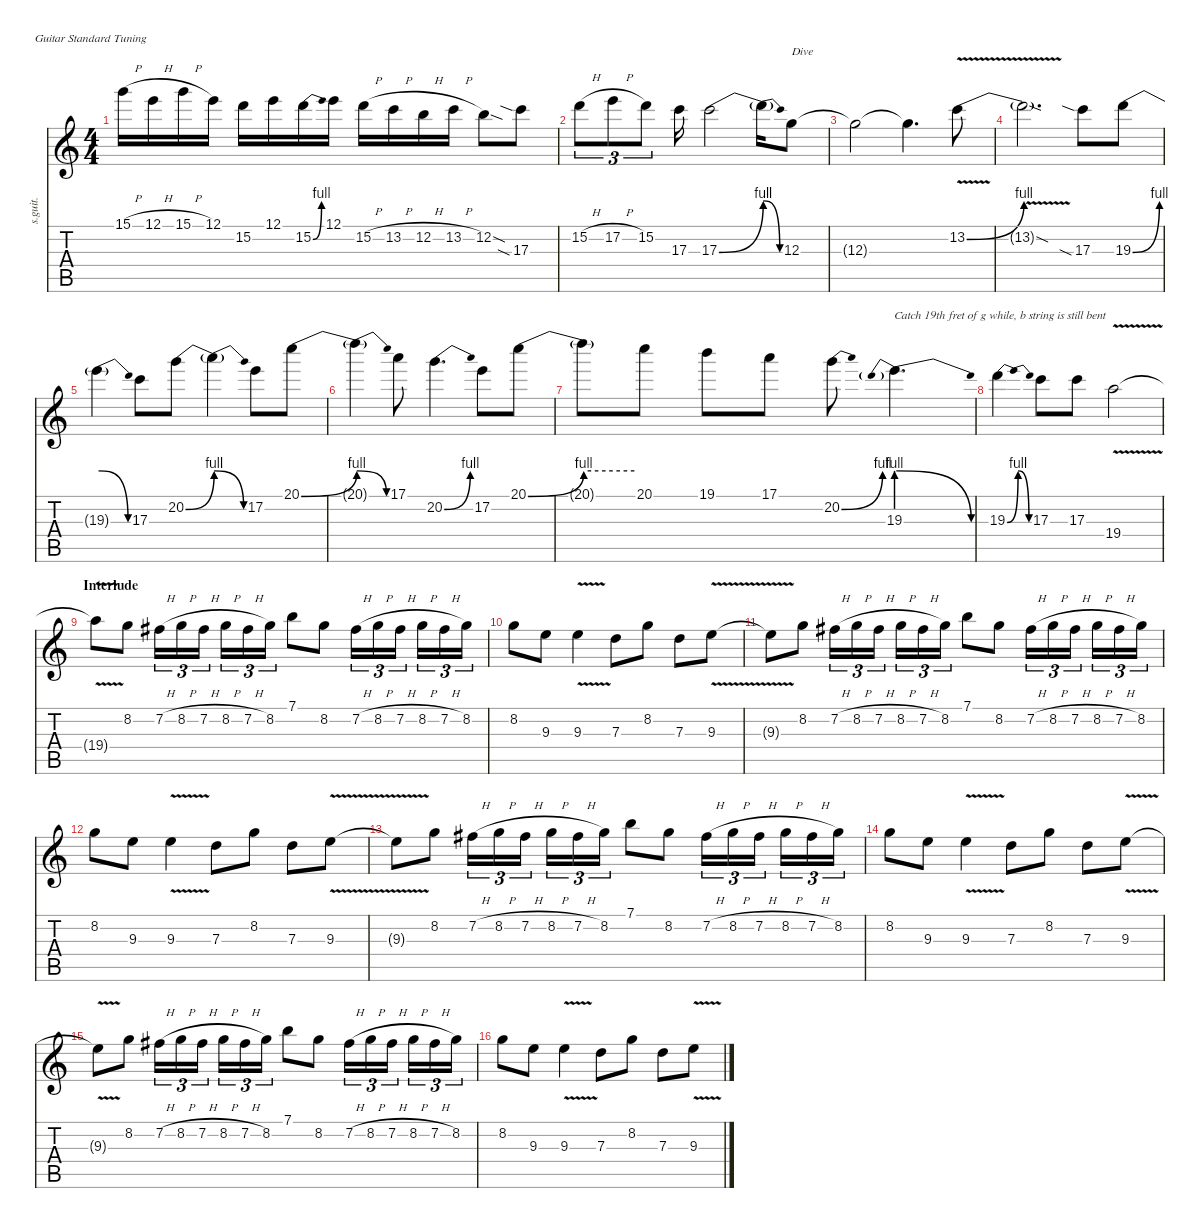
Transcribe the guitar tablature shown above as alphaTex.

\defaultSystemsLayout 4
\hideDynamics
\bracketExtendMode nobrackets
\track ("Dave Murray" "s.guit.") {instrument distortionguitar}
\staff {score tabs}
\tuning (E4 B3 G3 D3 A2 E2)
\ts (4 4)
\tempo (162 hide)
\clef g2
\ks c
15.1{h}.16{dy f} 12.1{h}.16 15.1{h}.16 12.1.16 15.2.16 12.1.16 15.2{be (bend 0 0 60 4)}.16 12.1.16 15.2{h}.16 13.2{h}.16 12.2{h}.16 13.2{h}.16 12.2{sod}.8 17.3{sia}.8 |
15.2{h}.8{tu (3 2)} 17.2{h}.8{tu (3 2)} 15.2.8{tu (3 2)} 17.3.16 17.3{be (bend 0 0 60 4)}.2 17.3{be (release 0 4 30 0) t}.16 12.3.8{txt "Dive"} |
12.3{t}.2 12.3{t}.4{d} 13.2{be (bend 0 0 60 4) v}.8 |
13.2{v sod t}.2{d} 17.3{sia}.8 19.3{be (bend 0 0 60 4)}.8 |
19.3{be (release 0 4 30 0) t}.4 17.3.8 20.2{be (bend 0 0 60 4)}.8 20.2{be (release 0 4 30 0) t}.4 17.2.8 20.1{be (bend 0 0 60 4)}.8 |
20.1{be (release 0 4 30 0) t}.4 17.1.8 20.2{be (bend 0 0 60 4)}.4{d} 17.2.8 20.1{be (bend 0 0 60 4)}.8 |
20.1{be (hold 0 4 60 4) t}.8 20.1.8 19.1.8 17.1.8 20.2{be (bend 0 0 60 4)}.8 19.3{be (prebendrelease 0 4 30 0)}.4{d txt "Catch 19th fret of g while, b string is still bent"} |
19.3{be (bendrelease 0 0 30 4 30 4 60 0)}.4 17.3.8 17.3.8 19.4{v}.2 |
\section ("" "Interlude")
19.4{v t}.8{dy mf} 8.2.8{dy f} 7.2{h acc #}.16{tu (3 2)} 8.2{h}.16{tu (3 2)} 7.2{h acc #}.16{tu (3 2)} 8.2{h}.16{tu (3 2)} 7.2{h acc #}.16{tu (3 2)} 8.2.16{tu (3 2)} 7.1.8 8.2.8 7.2{h acc #}.16{tu (3 2)} 8.2{h}.16{tu (3 2)} 7.2{h acc #}.16{tu (3 2)} 8.2{h}.16{tu (3 2)} 7.2{h acc #}.16{tu (3 2)} 8.2.16{tu (3 2)} |
8.2.8 9.3.8 9.3{v}.4 7.3.8 8.2.8 7.3.8 9.3{v}.8 |
9.3{v t}.8 8.2.8 7.2{h acc #}.16{tu (3 2)} 8.2{h}.16{tu (3 2)} 7.2{h acc #}.16{tu (3 2)} 8.2{h}.16{tu (3 2)} 7.2{h acc #}.16{tu (3 2)} 8.2.16{tu (3 2)} 7.1.8 8.2.8 7.2{h acc #}.16{tu (3 2)} 8.2{h}.16{tu (3 2)} 7.2{h acc #}.16{tu (3 2)} 8.2{h}.16{tu (3 2)} 7.2{h acc #}.16{tu (3 2)} 8.2.16{tu (3 2)} |
8.2.8 9.3.8 9.3{v}.4 7.3.8 8.2.8 7.3.8 9.3{v}.8 |
9.3{v t}.8 8.2.8 7.2{h acc #}.16{tu (3 2)} 8.2{h}.16{tu (3 2)} 7.2{h acc #}.16{tu (3 2)} 8.2{h}.16{tu (3 2)} 7.2{h acc #}.16{tu (3 2)} 8.2.16{tu (3 2)} 7.1.8 8.2.8 7.2{h acc #}.16{tu (3 2)} 8.2{h}.16{tu (3 2)} 7.2{h acc #}.16{tu (3 2)} 8.2{h}.16{tu (3 2)} 7.2{h acc #}.16{tu (3 2)} 8.2.16{tu (3 2)} |
8.2.8 9.3.8 9.3{v}.4 7.3.8 8.2.8 7.3.8 9.3{v}.8 |
9.3{v t}.8 8.2.8 7.2{h acc #}.16{tu (3 2)} 8.2{h}.16{tu (3 2)} 7.2{h acc #}.16{tu (3 2)} 8.2{h}.16{tu (3 2)} 7.2{h acc #}.16{tu (3 2)} 8.2.16{tu (3 2)} 7.1.8 8.2.8 7.2{h acc #}.16{tu (3 2)} 8.2{h}.16{tu (3 2)} 7.2{h acc #}.16{tu (3 2)} 8.2{h}.16{tu (3 2)} 7.2{h acc #}.16{tu (3 2)} 8.2.16{tu (3 2)} |
8.2.8 9.3.8 9.3{v}.4 7.3.8 8.2.8 7.3.8 9.3{v}.8
